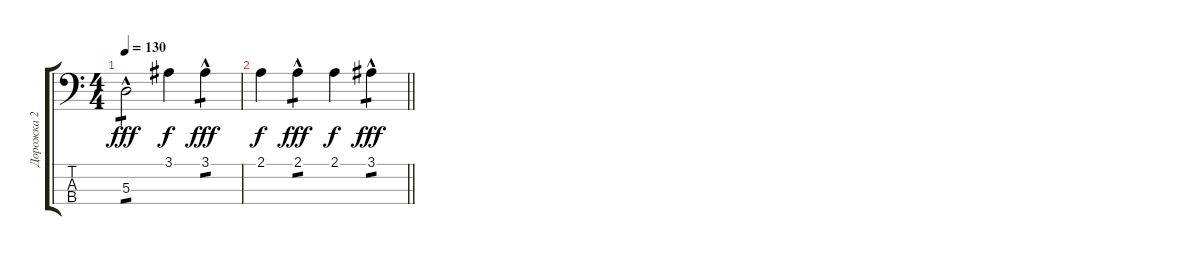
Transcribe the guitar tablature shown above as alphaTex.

\track ("Дорожка 2" "Дорожка 2") {instrument electricbasspick}
\staff {score tabs}
\tuning (G2 D2 A1 E1) {hide}
\ts (4 4)
\tempo 130
\clef f4
\ks c
5.3{hac}.2{tp 1 dy fff} 3.1.4{dy f} 3.1{hac}.4{tp 1 dy fff} |
\barLineRight lightlight
2.1.4{dy f} 2.1{hac}.4{tp 1 dy fff} 2.1.4{dy f} 3.1{hac}.4{tp 1 dy fff}
